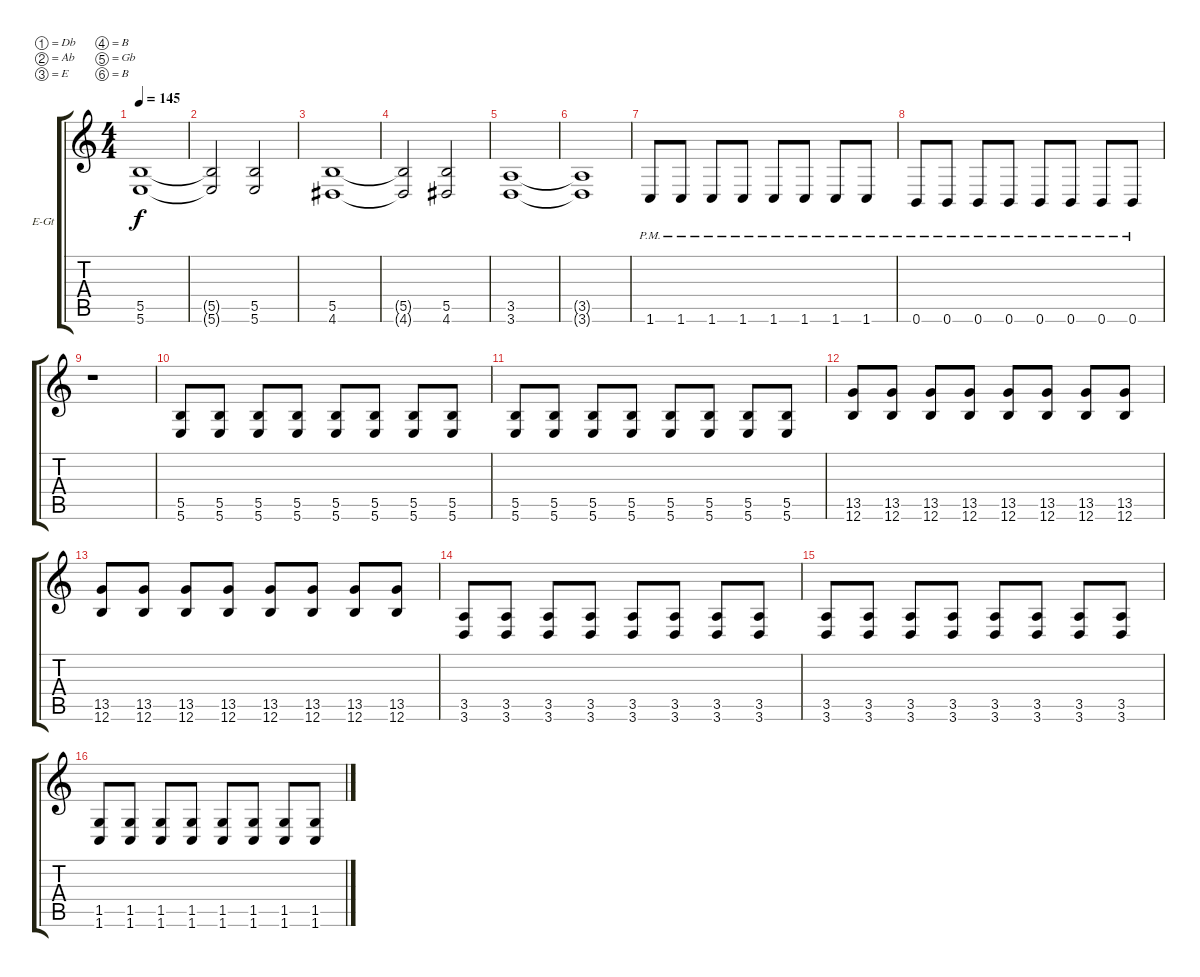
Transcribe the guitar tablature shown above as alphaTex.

\defaultSystemsLayout 4
\bracketExtendMode groupsimilarinstruments
\firstSystemTrackNameOrientation horizontal
\otherSystemsTrackNameOrientation horizontal
\track ("Guitar ll" "E-Gt") {instrument overdrivenguitar}
\staff {score tabs}
\tuning (Db4 Ab3 E3 B2 Gb2 B1)
\ts (4 4)
\tempo 145
\clef g2
\scale
1.03909
\ks c
(5.6 5.5).1{dy f} |
\scale
0.960908 (5.6{t} 5.5{t}).2 (5.5 5.6).2 |
\scale
1.03909 (4.6 5.5).1 |
\scale
0.960908 (5.5{t} 4.6{t}).2 (4.6 5.5).2 |
\scale
1.03909 (3.5 3.6).1 |
\scale
0.960908 (3.5{t} 3.6{t}).1 |
\scale
1.03909 1.6{pm}.8 1.6{pm}.8 1.6{pm}.8 1.6{pm}.8 1.6{pm}.8 1.6{pm}.8 1.6{pm}.8 1.6{pm}.8 |
\scale
0.960908 0.6{pm}.8 0.6{pm}.8 0.6{pm}.8 0.6{pm}.8 0.6{pm}.8 0.6{pm}.8 0.6{pm}.8 0.6{pm}.8 |
\scale
1.03909 r.1 |
\scale
0.960908 (5.6 5.5).8 (5.6 5.5).8 (5.6 5.5).8 (5.6 5.5).8 (5.6 5.5).8 (5.6 5.5).8 (5.6 5.5).8 (5.6 5.5).8 |
\scale
1.03909 (5.6 5.5).8 (5.6 5.5).8 (5.6 5.5).8 (5.6 5.5).8 (5.6 5.5).8 (5.6 5.5).8 (5.6 5.5).8 (5.6 5.5).8 |
\scale
0.960908 (12.6 13.5).8 (13.5 12.6).8 (12.6 13.5).8 (12.6 13.5).8 (12.6 13.5).8 (12.6 13.5).8 (12.6 13.5).8 (12.6 13.5).8 |
\scale
1.03909 (12.6 13.5).8 (12.6 13.5).8 (12.6 13.5).8 (12.6 13.5).8 (12.6 13.5).8 (12.6 13.5).8 (12.6 13.5).8 (12.6 13.5).8 |
\scale
0.960908 (3.6 3.5).8 (3.6 3.5).8 (3.6 3.5).8 (3.6 3.5).8 (3.6 3.5).8 (3.6 3.5).8 (3.6 3.5).8 (3.6 3.5).8 |
\scale
1.03909 (3.6 3.5).8 (3.6 3.5).8 (3.6 3.5).8 (3.6 3.5).8 (3.6 3.5).8 (3.6 3.5).8 (3.6 3.5).8 (3.6 3.5).8 |
\scale
0.960908 (1.6 1.5).8 (1.6 1.5).8 (1.6 1.5).8 (1.6 1.5).8 (1.6 1.5).8 (1.6 1.5).8 (1.6 1.5).8 (1.6 1.5).8
